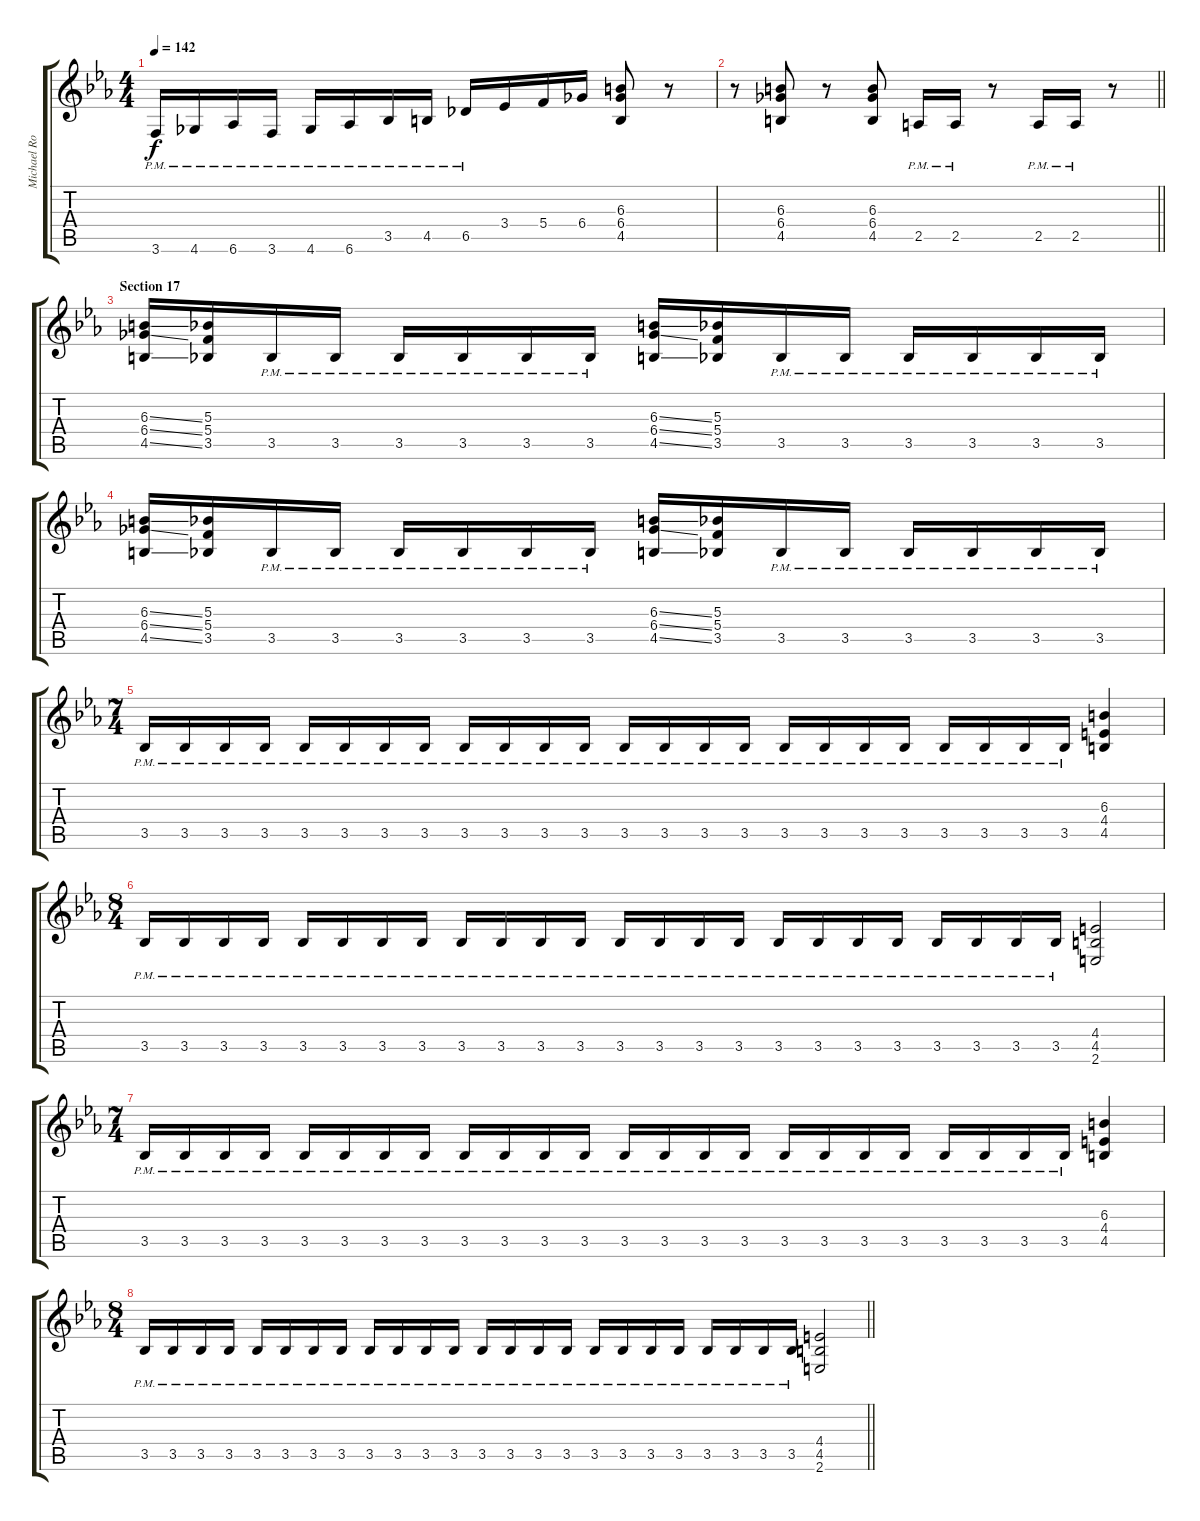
\track ("Michael Romeo (guitar)" "Michael Ro") {instrument distortionguitar}
\staff {score tabs}
\tuning (D4 A3 F3 C3 G2 D2) {hide}
\ts (4 4)
\tempo 142
\clef g2
\ks cminor
3.6{pm}.16{dy f} 4.6{pm}.16 6.6{pm}.16 3.6{pm}.16 4.6{pm}.16 6.6{pm}.16 3.5{pm}.16 4.5{pm}.16 6.5{pm}.16 3.4.16 5.4.16 6.4.16 (6.3 6.4 4.5).8 r.8 |
\barLineRight lightlight
r.8 (6.3 6.4 4.5).8 r.8 (6.3 6.4 4.5).8 2.5{pm}.16 2.5{pm}.16 r.8 2.5{pm}.16 2.5{pm}.16 r.8 |
\section ("" "Section 17")
(6.3{ss} 6.4{ss} 4.5{ss}).16 (5.3 5.4 3.5).16 3.5{pm}.16 3.5{pm}.16 3.5{pm}.16 3.5{pm}.16 3.5{pm}.16 3.5{pm}.16 (6.3{ss} 6.4{ss} 4.5{ss}).16 (5.3 5.4 3.5).16 3.5{pm}.16 3.5{pm}.16 3.5{pm}.16 3.5{pm}.16 3.5{pm}.16 3.5{pm}.16 |
(6.3{ss} 6.4{ss} 4.5{ss}).16 (5.3 5.4 3.5).16 3.5{pm}.16 3.5{pm}.16 3.5{pm}.16 3.5{pm}.16 3.5{pm}.16 3.5{pm}.16 (6.3{ss} 6.4{ss} 4.5{ss}).16 (5.3 5.4 3.5).16 3.5{pm}.16 3.5{pm}.16 3.5{pm}.16 3.5{pm}.16 3.5{pm}.16 3.5{pm}.16 |
\ts (7 4)
3.5{pm}.16 3.5{pm}.16 3.5{pm}.16 3.5{pm}.16 3.5{pm}.16 3.5{pm}.16 3.5{pm}.16 3.5{pm}.16 3.5{pm}.16 3.5{pm}.16 3.5{pm}.16 3.5{pm}.16 3.5{pm}.16 3.5{pm}.16 3.5{pm}.16 3.5{pm}.16 3.5{pm}.16 3.5{pm}.16 3.5{pm}.16 3.5{pm}.16 3.5{pm}.16 3.5{pm}.16 3.5{pm}.16 3.5{pm}.16 (6.3 4.4 4.5).4 |
\ts (8 4)
3.5{pm}.16 3.5{pm}.16 3.5{pm}.16 3.5{pm}.16 3.5{pm}.16 3.5{pm}.16 3.5{pm}.16 3.5{pm}.16 3.5{pm}.16 3.5{pm}.16 3.5{pm}.16 3.5{pm}.16 3.5{pm}.16 3.5{pm}.16 3.5{pm}.16 3.5{pm}.16 3.5{pm}.16 3.5{pm}.16 3.5{pm}.16 3.5{pm}.16 3.5{pm}.16 3.5{pm}.16 3.5{pm}.16 3.5{pm}.16 (4.4 4.5 2.6).2 |
\ts (7 4)
3.5{pm}.16 3.5{pm}.16 3.5{pm}.16 3.5{pm}.16 3.5{pm}.16 3.5{pm}.16 3.5{pm}.16 3.5{pm}.16 3.5{pm}.16 3.5{pm}.16 3.5{pm}.16 3.5{pm}.16 3.5{pm}.16 3.5{pm}.16 3.5{pm}.16 3.5{pm}.16 3.5{pm}.16 3.5{pm}.16 3.5{pm}.16 3.5{pm}.16 3.5{pm}.16 3.5{pm}.16 3.5{pm}.16 3.5{pm}.16 (6.3 4.4 4.5).4 |
\ts (8 4)
\barLineRight lightlight
3.5{pm}.16 3.5{pm}.16 3.5{pm}.16 3.5{pm}.16 3.5{pm}.16 3.5{pm}.16 3.5{pm}.16 3.5{pm}.16 3.5{pm}.16 3.5{pm}.16 3.5{pm}.16 3.5{pm}.16 3.5{pm}.16 3.5{pm}.16 3.5{pm}.16 3.5{pm}.16 3.5{pm}.16 3.5{pm}.16 3.5{pm}.16 3.5{pm}.16 3.5{pm}.16 3.5{pm}.16 3.5{pm}.16 3.5{pm}.16 (4.4 4.5 2.6).2
